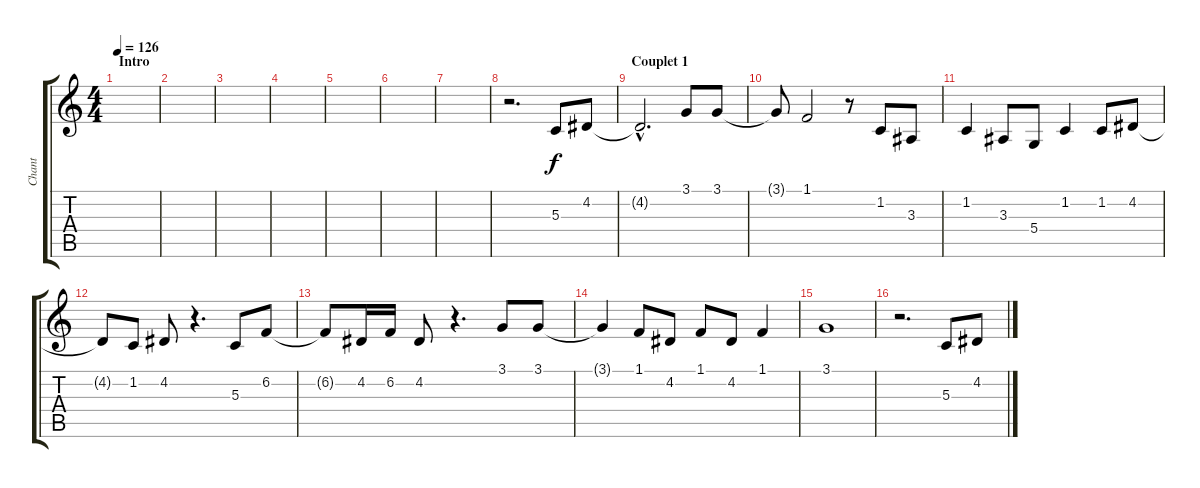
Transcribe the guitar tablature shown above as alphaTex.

\track ("Chant" "Chant") {instrument synthvoice}
\staff {score tabs}
\tuning (E4 B3 G3 D3 A2 E2) {hide}
\ts (4 4)
\section ("" "Intro")
\tempo 126
\clef g2
\ks c
|
|
|
|
|
|
|
r.2{d} 5.3.8 4.2.8 |
\section ("" "Couplet 1")
4.2{hac t}.2{d} 3.1.8 3.1.8 |
3.1{t}.8 1.1.2 r.8 1.2.8 3.3.8 |
1.2.4 3.3.8 5.4.8 1.2.4 1.2.8 4.2.8 |
4.2{t}.8 1.2.8 4.2.8 r.4{d} 5.3.8 6.2.8 |
6.2{t}.8 4.2.16 6.2.16 4.2.8 r.4{d} 3.1.8 3.1.8 |
3.1{t}.4 1.1.8 4.2.8 1.1.8 4.2.8 1.1.4 |
3.1.1 |
r.2{d} 5.3.8 4.2.8
